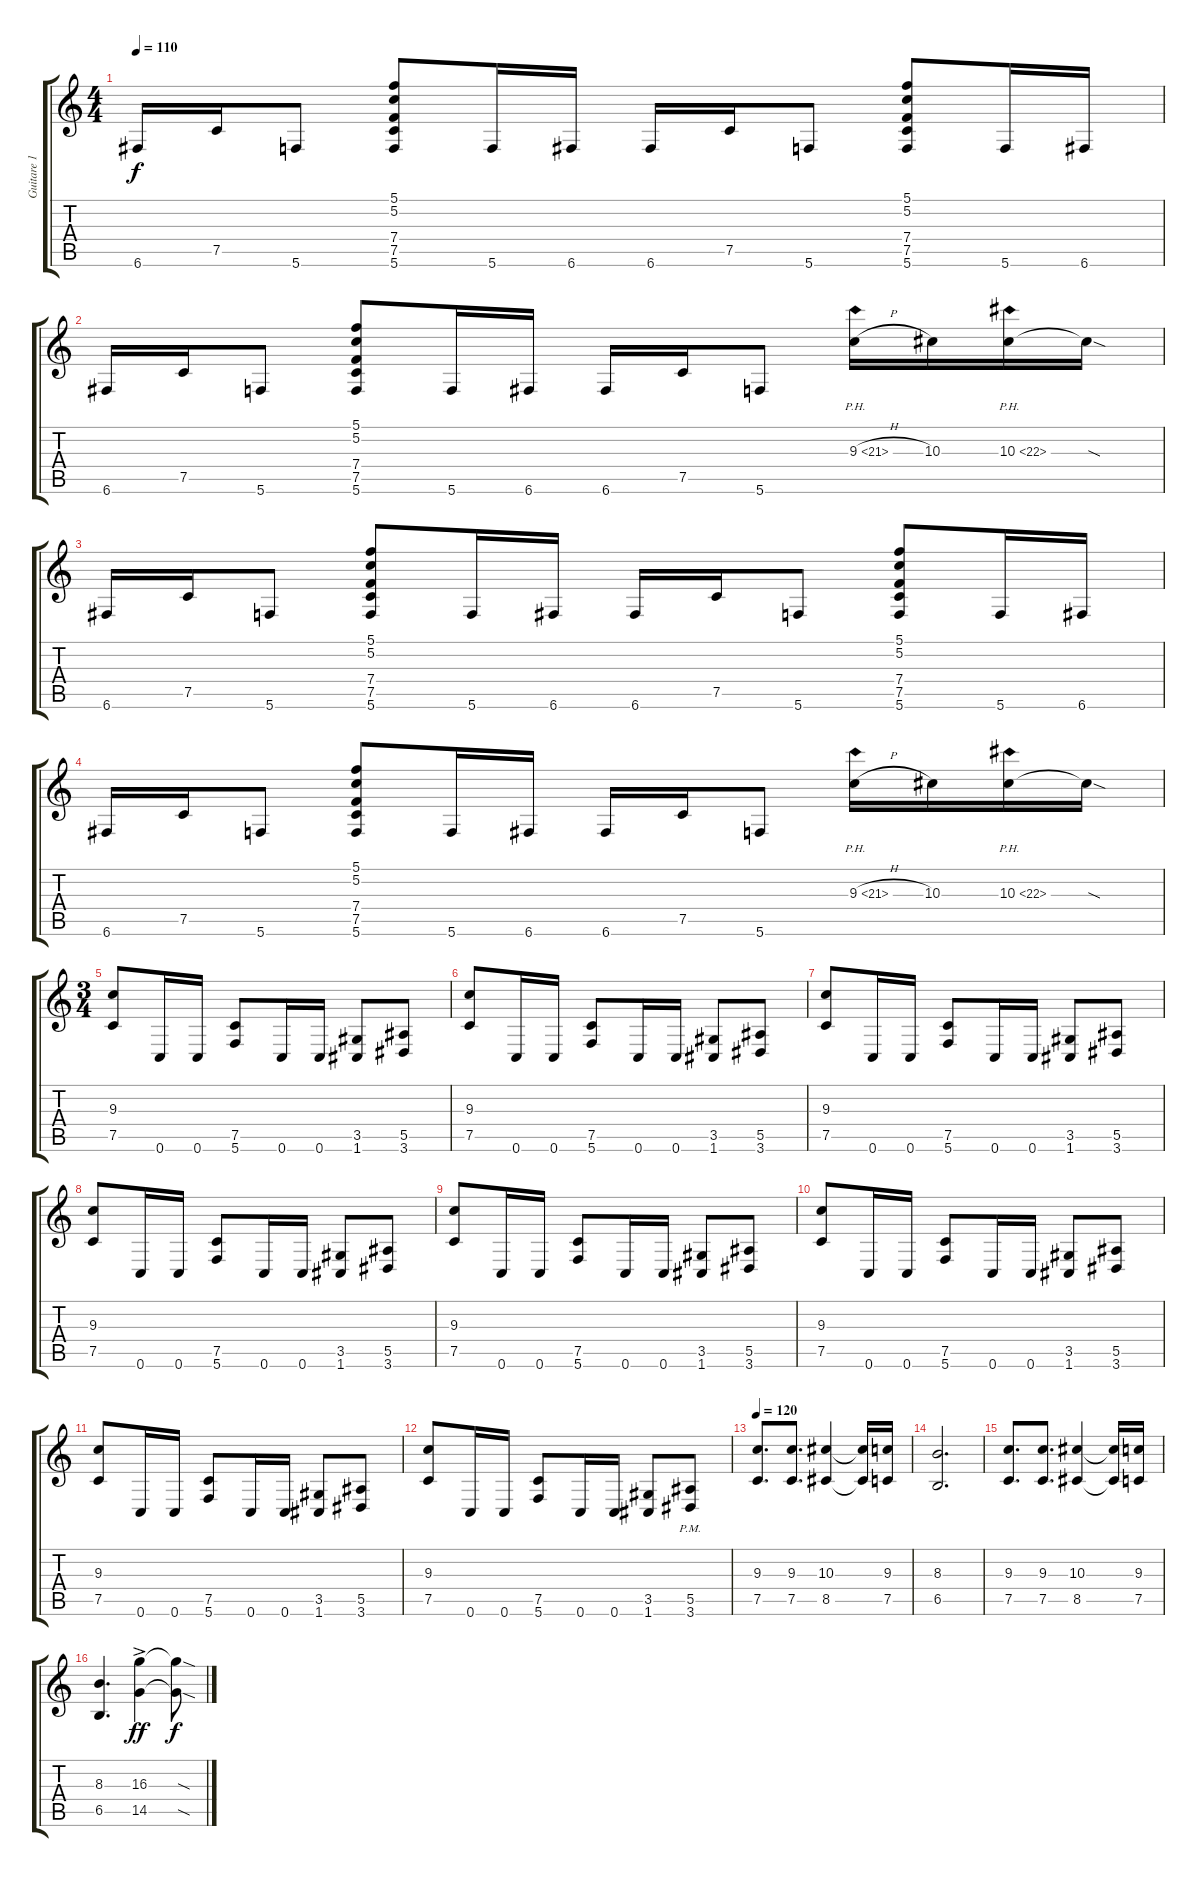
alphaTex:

\track ("Guitare 1" "Guitare 1") {instrument acousticguitarsteel}
\staff {score tabs}
\tuning (C4 G3 Eb3 Bb2 F2 C2) {hide}
\ts (4 4)
\tempo 110
\clef g2
\ks c
6.6.16{dy f} 7.5.16 5.6.8 (5.1 5.2 7.4 7.5 5.6).8 5.6.16 6.6.16 6.6.16 7.5.16 5.6.8 (5.1 5.2 7.4 7.5 5.6).8 5.6.16 6.6.16 |
6.6.16 7.5.16 5.6.8 (5.1 5.2 7.4 7.5 5.6).8 5.6.16 6.6.16 6.6.16 7.5.16 5.6.8 9.3{ph 12 h}.16 10.3.16 10.3{ph 12}.16 10.3{sod t}.16 |
6.6.16 7.5.16 5.6.8 (5.1 5.2 7.4 7.5 5.6).8 5.6.16 6.6.16 6.6.16 7.5.16 5.6.8 (5.1 5.2 7.4 7.5 5.6).8 5.6.16 6.6.16 |
6.6.16 7.5.16 5.6.8 (5.1 5.2 7.4 7.5 5.6).8 5.6.16 6.6.16 6.6.16 7.5.16 5.6.8 9.3{ph 12 h}.16 10.3.16 10.3{ph 12}.16 10.3{sod t}.16 |
\ts (3 4)
(9.3 7.5).8 0.6.16 0.6.16 (7.5 5.6).8 0.6.16 0.6.16 (3.5 1.6).8 (5.5 3.6).8 |
(9.3 7.5).8 0.6.16 0.6.16 (7.5 5.6).8 0.6.16 0.6.16 (3.5 1.6).8 (5.5 3.6).8 |
(9.3 7.5).8 0.6.16 0.6.16 (7.5 5.6).8 0.6.16 0.6.16 (3.5 1.6).8 (5.5 3.6).8 |
(9.3 7.5).8 0.6.16 0.6.16 (7.5 5.6).8 0.6.16 0.6.16 (3.5 1.6).8 (5.5 3.6).8 |
(9.3 7.5).8 0.6.16 0.6.16 (7.5 5.6).8 0.6.16 0.6.16 (3.5 1.6).8 (5.5 3.6).8 |
(9.3 7.5).8 0.6.16 0.6.16 (7.5 5.6).8 0.6.16 0.6.16 (3.5 1.6).8 (5.5 3.6).8 |
(9.3 7.5).8 0.6.16 0.6.16 (7.5 5.6).8 0.6.16 0.6.16 (3.5 1.6).8 (5.5 3.6).8 |
(9.3 7.5).8 0.6.16 0.6.16 (7.5 5.6).8 0.6.16 0.6.16 (3.5 1.6).8 (5.5{pm} 3.6{pm}).8 |
\tempo 120
(9.3 7.5).8{d} (9.3 7.5).8{d} (10.3 8.5).4 (10.3{t} 8.5{t}).16 (9.3 7.5).16 |
(8.3 6.5).2{d} |
(9.3 7.5).8{d} (9.3 7.5).8{d} (10.3 8.5).4 (10.3{t} 8.5{t}).16 (9.3 7.5).16 |
(8.3 6.5).4{d} (16.3{ac} 14.5{ac}).4{dy ff} (16.3{sod t} 14.5{sod t}).8{dy f}
